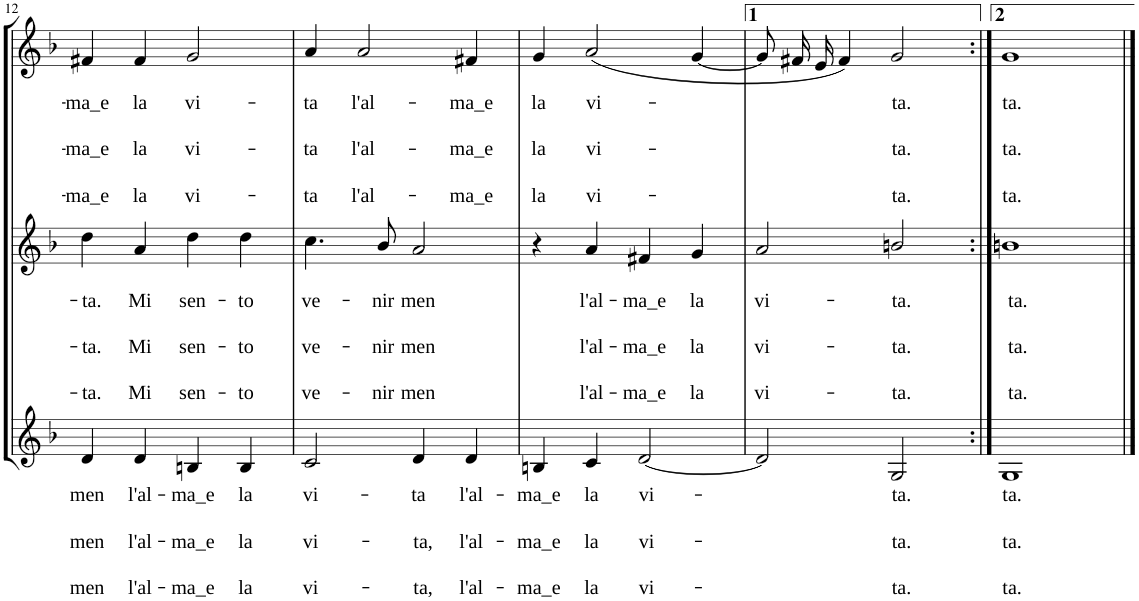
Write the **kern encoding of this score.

**kern	**text	**text	**text	**kern	**text	**text	**text	**kern	**text	**text	**text
*part3	*part3	*part3	*part3	*part2	*part2	*part2	*part2	*part1	*part1	*part1	*part1
*staff3	*staff3	*staff3	*staff3	*staff2	*staff2	*staff2	*staff2	*staff1	*staff1	*staff1	*staff1
*I"Alt	*	*	*	*I"Mezzo	*	*	*	*I"Sopraan	*	*	*
!!LO:PB:g=z
*clefG2	*	*	*	*clefG2	*	*	*	*clefG2	*	*	*
*k[b-]	*	*	*	*k[b-]	*	*	*	*k[b-]	*	*	*
*F:	*	*	*	*F:	*	*	*	*F:	*	*	*
*M4/4	*	*	*	*M4/4	*	*	*	*M4/4	*	*	*
*met(c)	*	*	*	*met(c)	*	*	*	*met(c)	*	*	*
=12	=12	=12	=12	=12	=12	=12	=12	=12	=12	=12	=12
!	!LO:LY:b	!LO:LY:b	!LO:LY:b	!	!LO:LY:b	!LO:LY:b	!LO:LY:b	!	!LO:LY:b	!LO:LY:b	!LO:LY:b
4d/	men	men	men	4dd\	-ta.	-ta.	-ta.	4f#X/	-ma_e	-ma_e	-ma_e
!	!LO:LY:b	!LO:LY:b	!LO:LY:b	!	!LO:LY:b	!LO:LY:b	!LO:LY:b	!	!LO:LY:b	!LO:LY:b	!LO:LY:b
4d/	l'al-	l'al-	l'al-	4a/	Mi	Mi	Mi	4f#/	la	la	la
!	!LO:LY:b	!LO:LY:b	!LO:LY:b	!	!LO:LY:b	!LO:LY:b	!LO:LY:b	!	!LO:LY:b	!LO:LY:b	!LO:LY:b
4Bn/	-ma_e	-ma_e	-ma_e	4dd\	sen-	sen-	sen-	2g/	vi-	vi-	vi-
!	!LO:LY:b	!LO:LY:b	!LO:LY:b	!	!LO:LY:b	!LO:LY:b	!LO:LY:b	!	!	!	!
4B/	la	la	la	4dd\	-to	-to	-to	.	.	.	.
=13	=13	=13	=13	=13	=13	=13	=13	=13	=13	=13	=13
!	!LO:LY:b	!LO:LY:b	!LO:LY:b	!	!LO:LY:b	!LO:LY:b	!LO:LY:b	!	!LO:LY:b	!LO:LY:b	!LO:LY:b
2c/	vi-	vi-	vi-	4.cc\	ve-	ve-	ve-	4a/	-ta	-ta	-ta
!	!	!	!	!	!	!	!	!	!LO:LY:b	!LO:LY:b	!LO:LY:b
.	.	.	.	.	.	.	.	2a/	l'al-	l'al-	l'al-
!	!	!	!	!	!LO:LY:b	!LO:LY:b	!LO:LY:b	!	!	!	!
.	.	.	.	8b-/	-nir	-nir	-nir	.	.	.	.
!	!LO:LY:b	!LO:LY:b	!LO:LY:b	!	!LO:LY:b	!LO:LY:b	!LO:LY:b	!	!	!	!
4d/	-ta	-ta,	-ta,	2a/	men	men	men	.	.	.	.
!	!LO:LY:b	!LO:LY:b	!LO:LY:b	!	!	!	!	!	!LO:LY:b	!LO:LY:b	!LO:LY:b
4d/	l'al-	l'al-	l'al-	.	.	.	.	4f#X/	-ma_e	-ma_e	-ma_e
=14	=14	=14	=14	=14	=14	=14	=14	=14	=14	=14	=14
!	!LO:LY:b	!LO:LY:b	!LO:LY:b	!	!	!	!	!	!LO:LY:b	!LO:LY:b	!LO:LY:b
4Bn/	-ma_e	-ma_e	-ma_e	4r	.	.	.	4g/	la	la	la
!	!LO:LY:b	!LO:LY:b	!LO:LY:b	!	!LO:LY:b	!LO:LY:b	!LO:LY:b	!	!LO:LY:b	!LO:LY:b	!LO:LY:b
4c/	la	la	la	4a/	l'al-	l'al-	l'al-	(2a/	vi-	vi-	vi-
!	!LO:LY:b	!LO:LY:b	!LO:LY:b	!	!LO:LY:b	!LO:LY:b	!LO:LY:b	!	!	!	!
[2d/	vi-	vi-	vi-	4f#X/	-ma_e	-ma_e	-ma_e	.	.	.	.
!	!	!	!	!	!LO:LY:b	!LO:LY:b	!LO:LY:b	!	!	!	!
.	.	.	.	4g/	la	la	la	[4g/	.	.	.
=15	=15	=15	=15	=15	=15	=15	=15	=15	=15	=15	=15
!	!	!	!	!	!LO:LY:b	!LO:LY:b	!LO:LY:b	!	!	!	!
2d/]	.	.	.	2a/	vi-	vi-	vi-	8g/L]	.	.	.
.	.	.	.	.	.	.	.	16f#X/L	.	.	.
.	.	.	.	.	.	.	.	16e/JJ	.	.	.
.	.	.	.	.	.	.	.	4f#/)	.	.	.
!	!LO:LY:b	!LO:LY:b	!LO:LY:b	!	!LO:LY:b	!LO:LY:b	!LO:LY:b	!	!LO:LY:b	!LO:LY:b	!LO:LY:b
2G/	-ta.	-ta.	-ta.	2bn/	-ta.	-ta.	-ta.	2g/	-ta.	-ta.	-ta.
=16:|!	=16:|!	=16:|!	=16:|!	=16:|!	=16:|!	=16:|!	=16:|!	=16:|!	=16:|!	=16:|!	=16:|!
!	!LO:LY:b	!LO:LY:b	!LO:LY:b	!	!LO:LY:b	!LO:LY:b	!LO:LY:b	!	!LO:LY:b	!LO:LY:b	!LO:LY:b
1G	ta.	ta.	ta.	1bn	ta.	ta.	ta.	1g	ta.	ta.	ta.
==	==	==	==	==	==	==	==	==	==	==	==
*-	*-	*-	*-	*-	*-	*-	*-	*-	*-	*-	*-
